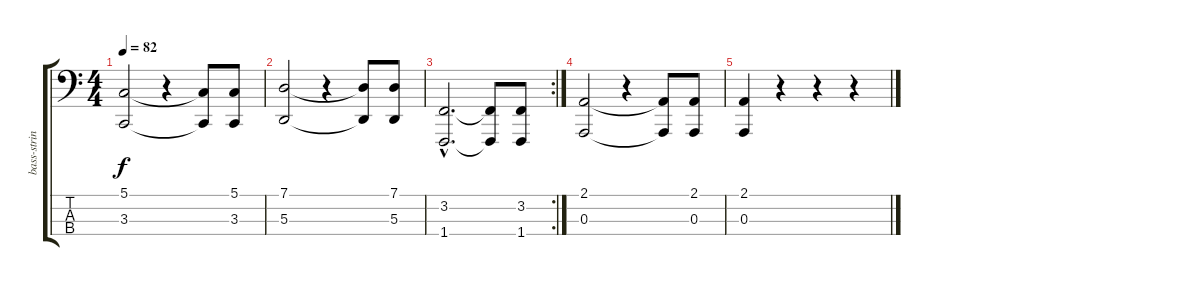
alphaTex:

\track ("bass-string ens." "bass-strin") {instrument stringensemble1}
\staff {score tabs}
\tuning (G2 D2 A1 E1) {hide}
\ts (4 4)
\tempo 82
\clef f4
\ks c
(5.1 3.3).2{dy f} r.4 (5.1{t} 3.3{t}).8 (5.1 3.3).8 |
(7.1 5.3).2 r.4 (7.1{t} 5.3{t}).8 (7.1 5.3).8 |
\rc 2
(3.2{hac} 1.4{hac}).2{d} (3.2{t} 1.4{t}).8 (3.2 1.4).8 |
(2.1 0.3).2 r.4 (2.1{t} 0.3{t}).8 (2.1 0.3).8 |
(2.1 0.3).4 r.4 r.4 r.4
